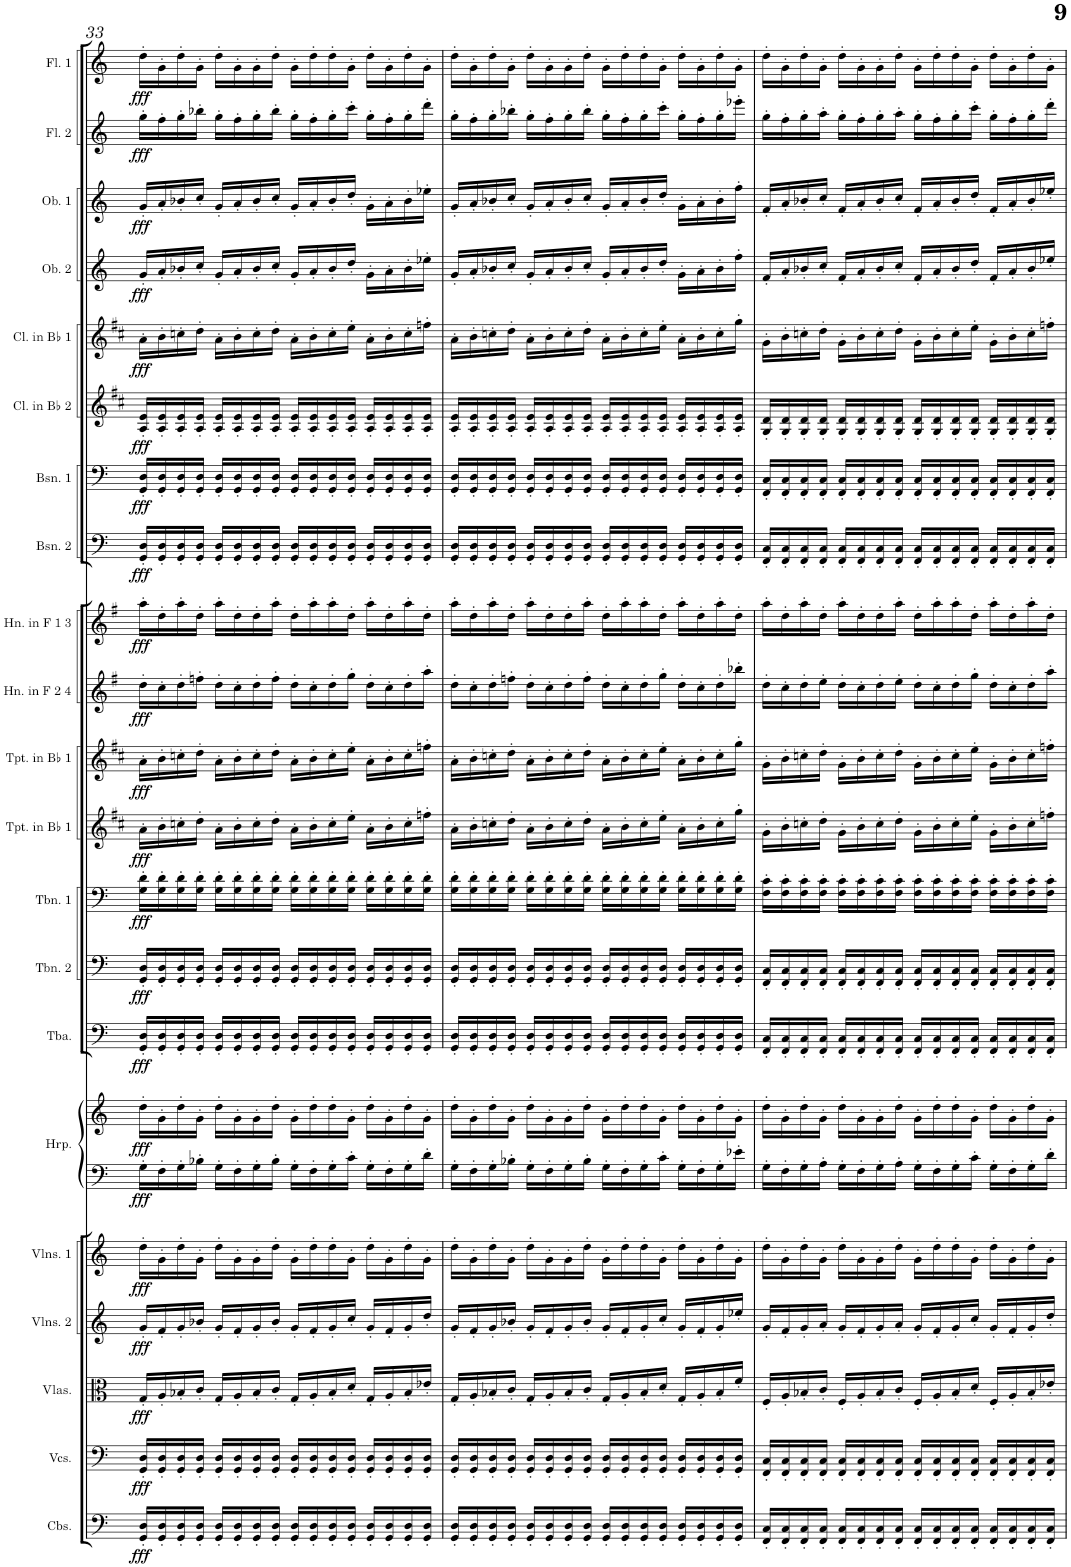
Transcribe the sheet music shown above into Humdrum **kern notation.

**kern	**dynam	**kern	**dynam	**kern	**dynam	**kern	**dynam	**kern	**dynam	**kern	**kern	**dynam	**kern	**dynam	**kern	**dynam	**kern	**dynam	**kern	**dynam	**kern	**dynam	**kern	**dynam	**kern	**dynam	**kern	**dynam	**kern	**dynam	**kern	**dynam	**kern	**dynam	**kern	**dynam	**kern	**dynam	**kern	**dynam	**kern	**dynam
*part21	*part21	*part20	*part20	*part19	*part19	*part18	*part18	*part17	*part17	*part16	*part16	*part16	*part15	*part15	*part14	*part14	*part13	*part13	*part12	*part12	*part11	*part11	*part10	*part10	*part9	*part9	*part8	*part8	*part7	*part7	*part6	*part6	*part5	*part5	*part4	*part4	*part3	*part3	*part2	*part2	*part1	*part1
*staff22	*staff22	*staff21	*staff21	*staff20	*staff20	*staff19	*staff19	*staff18	*staff18	*staff17	*staff16	*staff16/17	*staff15	*staff15	*staff14	*staff14	*staff13	*staff13	*staff12	*staff12	*staff11	*staff11	*staff10	*staff10	*staff9	*staff9	*staff8	*staff8	*staff7	*staff7	*staff6	*staff6	*staff5	*staff5	*staff4	*staff4	*staff3	*staff3	*staff2	*staff2	*staff1	*staff1
*I"Contrabasses	*	*I"Violoncellos	*	*I"Violas	*	*I"Violins 2	*	*I"Violins 1	*	*I"Harp	*	*	*I"Tuba	*	*I"Trombone 2	*	*I"Trombone 1	*	*I"Trumpet in Bb 1	*	*I"Trumpet in Bb 1	*	*I"Horn in F 2 &amp; 4	*	*I"Horn in F 1 &amp; 3	*	*I"Bassoon 2	*	*I"Bassoon 1	*	*I"Clarinet in Bb 2	*	*I"Clarinet in Bb 1	*	*I"Oboe 2	*	*I"Oboe 1	*	*I"Flute 2	*	*I"Flute 1	*
*I'Cbs.	*	*I'Vcs.	*	*I'Vlas.	*	*I'Vlns. 2	*	*I'Vlns. 1	*	*I'Hrp.	*	*	*I'Tba.	*	*I'Tbn. 2	*	*I'Tbn. 1	*	*I'Tpt. in Bb 1	*	*I'Tpt. in Bb 1	*	*I'Hn. in F 2 4	*	*I'Hn. in F 1 3	*	*I'Bsn. 2	*	*I'Bsn. 1	*	*I'Cl. in Bb 2	*	*I'Cl. in Bb 1	*	*I'Ob. 2	*	*I'Ob. 1	*	*I'Fl. 2	*	*I'Fl. 1	*
!!LO:PB:g=z
*clefF4	*	*clefF4	*	*clefC3	*	*clefG2	*	*clefG2	*	*clefF4	*clefG2	*	*clefF4	*	*clefF4	*	*clefF4	*	*clefG2	*	*clefG2	*	*clefG2	*	*clefG2	*	*clefF4	*	*clefF4	*	*clefG2	*	*clefG2	*	*clefG2	*	*clefG2	*	*clefG2	*	*clefG2	*
*Trd7c12	*	*	*	*	*	*	*	*	*	*	*	*	*	*	*	*	*	*	*Trd1c2	*	*Trd1c2	*	*Trd4c7	*	*Trd4c7	*	*	*	*	*	*Trd1c2	*	*Trd1c2	*	*	*	*	*	*	*	*	*
*k[]	*	*k[]	*	*k[]	*	*k[]	*	*k[]	*	*k[]	*k[]	*	*k[]	*	*k[]	*	*k[]	*	*k[f#c#]	*	*k[f#c#]	*	*k[f#]	*	*k[f#]	*	*k[]	*	*k[]	*	*k[f#c#]	*	*k[f#c#]	*	*k[]	*	*k[]	*	*k[]	*	*k[]	*
*M4/4	*	*M4/4	*	*M4/4	*	*M4/4	*	*M4/4	*	*M4/4	*M4/4	*	*M4/4	*	*M4/4	*	*M4/4	*	*M4/4	*	*M4/4	*	*M4/4	*	*M4/4	*	*M4/4	*	*M4/4	*	*M4/4	*	*M4/4	*	*M4/4	*	*M4/4	*	*M4/4	*	*M4/4	*
=33	=33	=33	=33	=33	=33	=33	=33	=33	=33	=33	=33	=33	=33	=33	=33	=33	=33	=33	=33	=33	=33	=33	=33	=33	=33	=33	=33	=33	=33	=33	=33	=33	=33	=33	=33	=33	=33	=33	=33	=33	=33	=33
!	!LO:DY:b	!	!LO:DY:b	!	!LO:DY:b	!	!LO:DY:b	!	!LO:DY:b	!	!	!LO:DY:b=2	!	!	!	!	!	!	!	!	!	!	!	!	!	!	!	!	!	!	!	!	!	!	!	!	!	!	!	!	!	!
!	!	!	!	!	!	!	!	!	!	!	!	!LO:DY:n=1:b	!	!LO:DY:b	!	!LO:DY:b	!	!LO:DY:b	!	!LO:DY:b	!	!LO:DY:b	!	!LO:DY:b	!	!LO:DY:b	!	!LO:DY:b	!	!LO:DY:b	!	!LO:DY:b	!	!LO:DY:b	!	!LO:DY:b	!	!LO:DY:b	!	!LO:DY:b	!	!LO:DY:b
16GG/' 16D/'LL	fff	16GG/' 16D/'LL	fff	16G'/LL	fff	16g'/LL	fff	16dd'\LL	fff	16G'\LL	16dd'\LL	fff fff	16GG/' 16D/'LL	fff	16GG/' 16D/'LL	fff	16G\' 16d\'LL	fff	16a'\LL	fff	16a'\LL	fff	16dd'\LL	fff	16aa'\LL	fff	16GG/' 16D/'LL	fff	16GG/' 16D/'LL	fff	16A/' 16e/'LL	fff	16a'\LL	fff	16g'/LL	fff	16g'/LL	fff	16gg'\LL	fff	16dd'\LL	fff
16GG/' 16D/'	.	16GG/' 16D/'	.	16A'/	.	16f'/	.	16g'\	.	16F'\	16g'\	.	16GG/' 16D/'	.	16GG/' 16D/'	.	16G\' 16d\'	.	16b'\	.	16b'\	.	16cc'\	.	16dd'\	.	16GG/' 16D/'	.	16GG/' 16D/'	.	16A/' 16e/'	.	16b'\	.	16a'/	.	16a'/	.	16ff'\	.	16g'\	.
16GG/' 16D/'	.	16GG/' 16D/'	.	16B-X'/	.	16g'/	.	16dd'\	.	16G'\	16dd'\	.	16GG/' 16D/'	.	16GG/' 16D/'	.	16G\' 16d\'	.	16ccn'\	.	16ccn'\	.	16dd'\	.	16aa'\	.	16GG/' 16D/'	.	16GG/' 16D/'	.	16A/' 16e/'	.	16ccn'\	.	16b-X'/	.	16b-X'/	.	16gg'\	.	16dd'\	.
16GG/' 16D/'JJ	.	16GG/' 16D/'JJ	.	16c'/JJ	.	16b-X'/JJ	.	16g'\JJ	.	16B-X'\JJ	16g'\JJ	.	16GG/' 16D/'JJ	.	16GG/' 16D/'JJ	.	16G\' 16d\'JJ	.	16dd'\JJ	.	16dd'\JJ	.	16ffn'\JJ	.	16dd'\JJ	.	16GG/' 16D/'JJ	.	16GG/' 16D/'JJ	.	16A/' 16e/'JJ	.	16dd'\JJ	.	16cc'/JJ	.	16cc'/JJ	.	16bb-X'\JJ	.	16g'\JJ	.
16GG/' 16D/'LL	.	16GG/' 16D/'LL	.	16G'/LL	.	16g'/LL	.	16dd'\LL	.	16G'\LL	16dd'\LL	.	16GG/' 16D/'LL	.	16GG/' 16D/'LL	.	16G\' 16d\'LL	.	16a'\LL	.	16a'\LL	.	16dd'\LL	.	16aa'\LL	.	16GG/' 16D/'LL	.	16GG/' 16D/'LL	.	16A/' 16e/'LL	.	16a'\LL	.	16g'/LL	.	16g'/LL	.	16gg'\LL	.	16dd'\LL	.
16GG/' 16D/'	.	16GG/' 16D/'	.	16A'/	.	16f'/	.	16g'\	.	16F'\	16g'\	.	16GG/' 16D/'	.	16GG/' 16D/'	.	16G\' 16d\'	.	16b'\	.	16b'\	.	16cc'\	.	16dd'\	.	16GG/' 16D/'	.	16GG/' 16D/'	.	16A/' 16e/'	.	16b'\	.	16a'/	.	16a'/	.	16ff'\	.	16g'\	.
16GG/' 16D/'	.	16GG/' 16D/'	.	16B-'/	.	16g'/	.	16g'\	.	16G'\	16g'\	.	16GG/' 16D/'	.	16GG/' 16D/'	.	16G\' 16d\'	.	16cc'\	.	16cc'\	.	16dd'\	.	16dd'\	.	16GG/' 16D/'	.	16GG/' 16D/'	.	16A/' 16e/'	.	16cc'\	.	16b-'/	.	16b-'/	.	16gg'\	.	16g'\	.
16GG/' 16D/'JJ	.	16GG/' 16D/'JJ	.	16c'/JJ	.	16b-'/JJ	.	16dd'\JJ	.	16B-'\JJ	16dd'\JJ	.	16GG/' 16D/'JJ	.	16GG/' 16D/'JJ	.	16G\' 16d\'JJ	.	16dd'\JJ	.	16dd'\JJ	.	16ff'\JJ	.	16aa'\JJ	.	16GG/' 16D/'JJ	.	16GG/' 16D/'JJ	.	16A/' 16e/'JJ	.	16dd'\JJ	.	16cc'/JJ	.	16cc'/JJ	.	16bb-'\JJ	.	16dd'\JJ	.
16GG/' 16D/'LL	.	16GG/' 16D/'LL	.	16G'/LL	.	16g'/LL	.	16g'\LL	.	16G'\LL	16g'\LL	.	16GG/' 16D/'LL	.	16GG/' 16D/'LL	.	16G\' 16d\'LL	.	16a'\LL	.	16a'\LL	.	16dd'\LL	.	16dd'\LL	.	16GG/' 16D/'LL	.	16GG/' 16D/'LL	.	16A/' 16e/'LL	.	16a'\LL	.	16g'/LL	.	16g'/LL	.	16gg'\LL	.	16g'\LL	.
16GG/' 16D/'	.	16GG/' 16D/'	.	16A'/	.	16f'/	.	16dd'\	.	16F'\	16dd'\	.	16GG/' 16D/'	.	16GG/' 16D/'	.	16G\' 16d\'	.	16b'\	.	16b'\	.	16cc'\	.	16aa'\	.	16GG/' 16D/'	.	16GG/' 16D/'	.	16A/' 16e/'	.	16b'\	.	16a'/	.	16a'/	.	16ff'\	.	16dd'\	.
16GG/' 16D/'	.	16GG/' 16D/'	.	16B-'/	.	16g'/	.	16dd'\	.	16G'\	16dd'\	.	16GG/' 16D/'	.	16GG/' 16D/'	.	16G\' 16d\'	.	16cc'\	.	16cc'\	.	16dd'\	.	16aa'\	.	16GG/' 16D/'	.	16GG/' 16D/'	.	16A/' 16e/'	.	16cc'\	.	16b-'/	.	16b-'/	.	16gg'\	.	16dd'\	.
16GG/' 16D/'JJ	.	16GG/' 16D/'JJ	.	16d'/JJ	.	16cc'/JJ	.	16g'\JJ	.	16c'\JJ	16g'\JJ	.	16GG/' 16D/'JJ	.	16GG/' 16D/'JJ	.	16G\' 16d\'JJ	.	16ee'\JJ	.	16ee'\JJ	.	16gg'\JJ	.	16dd'\JJ	.	16GG/' 16D/'JJ	.	16GG/' 16D/'JJ	.	16A/' 16e/'JJ	.	16ee'\JJ	.	16dd'/JJ	.	16dd'/JJ	.	16ccc'\JJ	.	16g'\JJ	.
16GG/' 16D/'LL	.	16GG/' 16D/'LL	.	16G'/LL	.	16g'/LL	.	16dd'\LL	.	16G'\LL	16dd'\LL	.	16GG/' 16D/'LL	.	16GG/' 16D/'LL	.	16G\' 16d\'LL	.	16a'\LL	.	16a'\LL	.	16dd'\LL	.	16aa'\LL	.	16GG/' 16D/'LL	.	16GG/' 16D/'LL	.	16A/' 16e/'LL	.	16a'\LL	.	16g'\LL	.	16g'\LL	.	16gg'\LL	.	16dd'\LL	.
16GG/' 16D/'	.	16GG/' 16D/'	.	16A'/	.	16f'/	.	16g'\	.	16F'\	16g'\	.	16GG/' 16D/'	.	16GG/' 16D/'	.	16G\' 16d\'	.	16b'\	.	16b'\	.	16cc'\	.	16dd'\	.	16GG/' 16D/'	.	16GG/' 16D/'	.	16A/' 16e/'	.	16b'\	.	16a'\	.	16a'\	.	16ff'\	.	16g'\	.
16GG/' 16D/'	.	16GG/' 16D/'	.	16B-'/	.	16g'/	.	16dd'\	.	16G'\	16dd'\	.	16GG/' 16D/'	.	16GG/' 16D/'	.	16G\' 16d\'	.	16cc'\	.	16cc'\	.	16dd'\	.	16aa'\	.	16GG/' 16D/'	.	16GG/' 16D/'	.	16A/' 16e/'	.	16cc'\	.	16b-'\	.	16b-'\	.	16gg'\	.	16dd'\	.
16GG/' 16D/'JJ	.	16GG/' 16D/'JJ	.	16e-X'/JJ	.	16dd'/JJ	.	16g'\JJ	.	16d'\JJ	16g'\JJ	.	16GG/' 16D/'JJ	.	16GG/' 16D/'JJ	.	16G\' 16d\'JJ	.	16ffn'\JJ	.	16ffn'\JJ	.	16aa'\JJ	.	16dd'\JJ	.	16GG/' 16D/'JJ	.	16GG/' 16D/'JJ	.	16A/' 16e/'JJ	.	16ffn'\JJ	.	16ee-X'\JJ	.	16ee-X'\JJ	.	16ddd'\JJ	.	16g'\JJ	.
=34	=34	=34	=34	=34	=34	=34	=34	=34	=34	=34	=34	=34	=34	=34	=34	=34	=34	=34	=34	=34	=34	=34	=34	=34	=34	=34	=34	=34	=34	=34	=34	=34	=34	=34	=34	=34	=34	=34	=34	=34	=34	=34
16GG/' 16D/'LL	.	16GG/' 16D/'LL	.	16G'/LL	.	16g'/LL	.	16dd'\LL	.	16G'\LL	16dd'\LL	.	16GG/' 16D/'LL	.	16GG/' 16D/'LL	.	16G\' 16d\'LL	.	16a'\LL	.	16a'\LL	.	16dd'\LL	.	16aa'\LL	.	16GG/' 16D/'LL	.	16GG/' 16D/'LL	.	16A/' 16e/'LL	.	16a'\LL	.	16g'/LL	.	16g'/LL	.	16gg'\LL	.	16dd'\LL	.
16GG/' 16D/'	.	16GG/' 16D/'	.	16A'/	.	16f'/	.	16g'\	.	16F'\	16g'\	.	16GG/' 16D/'	.	16GG/' 16D/'	.	16G\' 16d\'	.	16b'\	.	16b'\	.	16cc'\	.	16dd'\	.	16GG/' 16D/'	.	16GG/' 16D/'	.	16A/' 16e/'	.	16b'\	.	16a'/	.	16a'/	.	16ff'\	.	16g'\	.
16GG/' 16D/'	.	16GG/' 16D/'	.	16B-X'/	.	16g'/	.	16dd'\	.	16G'\	16dd'\	.	16GG/' 16D/'	.	16GG/' 16D/'	.	16G\' 16d\'	.	16ccn'\	.	16ccn'\	.	16dd'\	.	16aa'\	.	16GG/' 16D/'	.	16GG/' 16D/'	.	16A/' 16e/'	.	16ccn'\	.	16b-X'/	.	16b-X'/	.	16gg'\	.	16dd'\	.
16GG/' 16D/'JJ	.	16GG/' 16D/'JJ	.	16c'/JJ	.	16b-X'/JJ	.	16g'\JJ	.	16B-X'\JJ	16g'\JJ	.	16GG/' 16D/'JJ	.	16GG/' 16D/'JJ	.	16G\' 16d\'JJ	.	16dd'\JJ	.	16dd'\JJ	.	16ffn'\JJ	.	16dd'\JJ	.	16GG/' 16D/'JJ	.	16GG/' 16D/'JJ	.	16A/' 16e/'JJ	.	16dd'\JJ	.	16cc'/JJ	.	16cc'/JJ	.	16bb-X'\JJ	.	16g'\JJ	.
16GG/' 16D/'LL	.	16GG/' 16D/'LL	.	16G'/LL	.	16g'/LL	.	16dd'\LL	.	16G'\LL	16dd'\LL	.	16GG/' 16D/'LL	.	16GG/' 16D/'LL	.	16G\' 16d\'LL	.	16a'\LL	.	16a'\LL	.	16dd'\LL	.	16aa'\LL	.	16GG/' 16D/'LL	.	16GG/' 16D/'LL	.	16A/' 16e/'LL	.	16a'\LL	.	16g'/LL	.	16g'/LL	.	16gg'\LL	.	16dd'\LL	.
16GG/' 16D/'	.	16GG/' 16D/'	.	16A'/	.	16f'/	.	16g'\	.	16F'\	16g'\	.	16GG/' 16D/'	.	16GG/' 16D/'	.	16G\' 16d\'	.	16b'\	.	16b'\	.	16cc'\	.	16dd'\	.	16GG/' 16D/'	.	16GG/' 16D/'	.	16A/' 16e/'	.	16b'\	.	16a'/	.	16a'/	.	16ff'\	.	16g'\	.
16GG/' 16D/'	.	16GG/' 16D/'	.	16B-'/	.	16g'/	.	16g'\	.	16G'\	16g'\	.	16GG/' 16D/'	.	16GG/' 16D/'	.	16G\' 16d\'	.	16cc'\	.	16cc'\	.	16dd'\	.	16dd'\	.	16GG/' 16D/'	.	16GG/' 16D/'	.	16A/' 16e/'	.	16cc'\	.	16b-'/	.	16b-'/	.	16gg'\	.	16g'\	.
16GG/' 16D/'JJ	.	16GG/' 16D/'JJ	.	16c'/JJ	.	16b-'/JJ	.	16dd'\JJ	.	16B-'\JJ	16dd'\JJ	.	16GG/' 16D/'JJ	.	16GG/' 16D/'JJ	.	16G\' 16d\'JJ	.	16dd'\JJ	.	16dd'\JJ	.	16ff'\JJ	.	16aa'\JJ	.	16GG/' 16D/'JJ	.	16GG/' 16D/'JJ	.	16A/' 16e/'JJ	.	16dd'\JJ	.	16cc'/JJ	.	16cc'/JJ	.	16bb-'\JJ	.	16dd'\JJ	.
16GG/' 16D/'LL	.	16GG/' 16D/'LL	.	16G'/LL	.	16g'/LL	.	16g'\LL	.	16G'\LL	16g'\LL	.	16GG/' 16D/'LL	.	16GG/' 16D/'LL	.	16G\' 16d\'LL	.	16a'\LL	.	16a'\LL	.	16dd'\LL	.	16dd'\LL	.	16GG/' 16D/'LL	.	16GG/' 16D/'LL	.	16A/' 16e/'LL	.	16a'\LL	.	16g'/LL	.	16g'/LL	.	16gg'\LL	.	16g'\LL	.
16GG/' 16D/'	.	16GG/' 16D/'	.	16A'/	.	16f'/	.	16dd'\	.	16F'\	16dd'\	.	16GG/' 16D/'	.	16GG/' 16D/'	.	16G\' 16d\'	.	16b'\	.	16b'\	.	16cc'\	.	16aa'\	.	16GG/' 16D/'	.	16GG/' 16D/'	.	16A/' 16e/'	.	16b'\	.	16a'/	.	16a'/	.	16ff'\	.	16dd'\	.
16GG/' 16D/'	.	16GG/' 16D/'	.	16B-'/	.	16g'/	.	16dd'\	.	16G'\	16dd'\	.	16GG/' 16D/'	.	16GG/' 16D/'	.	16G\' 16d\'	.	16cc'\	.	16cc'\	.	16dd'\	.	16aa'\	.	16GG/' 16D/'	.	16GG/' 16D/'	.	16A/' 16e/'	.	16cc'\	.	16b-'/	.	16b-'/	.	16gg'\	.	16dd'\	.
16GG/' 16D/'JJ	.	16GG/' 16D/'JJ	.	16d'/JJ	.	16cc'/JJ	.	16g'\JJ	.	16c'\JJ	16g'\JJ	.	16GG/' 16D/'JJ	.	16GG/' 16D/'JJ	.	16G\' 16d\'JJ	.	16ee'\JJ	.	16ee'\JJ	.	16gg'\JJ	.	16dd'\JJ	.	16GG/' 16D/'JJ	.	16GG/' 16D/'JJ	.	16A/' 16e/'JJ	.	16ee'\JJ	.	16dd'/JJ	.	16dd'/JJ	.	16ccc'\JJ	.	16g'\JJ	.
16GG/' 16D/'LL	.	16GG/' 16D/'LL	.	16G'/LL	.	16g'/LL	.	16dd'\LL	.	16G'\LL	16dd'\LL	.	16GG/' 16D/'LL	.	16GG/' 16D/'LL	.	16G\' 16d\'LL	.	16a'\LL	.	16a'\LL	.	16dd'\LL	.	16aa'\LL	.	16GG/' 16D/'LL	.	16GG/' 16D/'LL	.	16A/' 16e/'LL	.	16a'\LL	.	16g'\LL	.	16g'\LL	.	16gg'\LL	.	16dd'\LL	.
16GG/' 16D/'	.	16GG/' 16D/'	.	16A'/	.	16f'/	.	16g'\	.	16F'\	16g'\	.	16GG/' 16D/'	.	16GG/' 16D/'	.	16G\' 16d\'	.	16b'\	.	16b'\	.	16cc'\	.	16dd'\	.	16GG/' 16D/'	.	16GG/' 16D/'	.	16A/' 16e/'	.	16b'\	.	16a'\	.	16a'\	.	16ff'\	.	16g'\	.
16GG/' 16D/'	.	16GG/' 16D/'	.	16B-'/	.	16g'/	.	16dd'\	.	16G'\	16dd'\	.	16GG/' 16D/'	.	16GG/' 16D/'	.	16G\' 16d\'	.	16cc'\	.	16cc'\	.	16dd'\	.	16aa'\	.	16GG/' 16D/'	.	16GG/' 16D/'	.	16A/' 16e/'	.	16cc'\	.	16b-'\	.	16b-'\	.	16gg'\	.	16dd'\	.
16GG/' 16D/'JJ	.	16GG/' 16D/'JJ	.	16f'/JJ	.	16ee-X'/JJ	.	16g'\JJ	.	16e-X'\JJ	16g'\JJ	.	16GG/' 16D/'JJ	.	16GG/' 16D/'JJ	.	16G\' 16d\'JJ	.	16gg'\JJ	.	16gg'\JJ	.	16bb-X'\JJ	.	16dd'\JJ	.	16GG/' 16D/'JJ	.	16GG/' 16D/'JJ	.	16A/' 16e/'JJ	.	16gg'\JJ	.	16ff'\JJ	.	16ff'\JJ	.	16eee-X'\JJ	.	16g'\JJ	.
=35	=35	=35	=35	=35	=35	=35	=35	=35	=35	=35	=35	=35	=35	=35	=35	=35	=35	=35	=35	=35	=35	=35	=35	=35	=35	=35	=35	=35	=35	=35	=35	=35	=35	=35	=35	=35	=35	=35	=35	=35	=35	=35
16FF/' 16C/'LL	.	16FF/' 16C/'LL	.	16F'/LL	.	16g'/LL	.	16dd'\LL	.	16G'\LL	16dd'\LL	.	16FF/' 16C/'LL	.	16FF/' 16C/'LL	.	16F\' 16c\'LL	.	16g'\LL	.	16g'\LL	.	16dd'\LL	.	16aa'\LL	.	16FF/' 16C/'LL	.	16FF/' 16C/'LL	.	16G/' 16d/'LL	.	16g'\LL	.	16f'/LL	.	16f'/LL	.	16gg'\LL	.	16dd'\LL	.
16FF/' 16C/'	.	16FF/' 16C/'	.	16A'/	.	16f'/	.	16g'\	.	16F'\	16g'\	.	16FF/' 16C/'	.	16FF/' 16C/'	.	16F\' 16c\'	.	16b'\	.	16b'\	.	16cc'\	.	16dd'\	.	16FF/' 16C/'	.	16FF/' 16C/'	.	16G/' 16d/'	.	16b'\	.	16a'/	.	16a'/	.	16ff'\	.	16g'\	.
16FF/' 16C/'	.	16FF/' 16C/'	.	16B-X'/	.	16g'/	.	16dd'\	.	16G'\	16dd'\	.	16FF/' 16C/'	.	16FF/' 16C/'	.	16F\' 16c\'	.	16ccn'\	.	16ccn'\	.	16dd'\	.	16aa'\	.	16FF/' 16C/'	.	16FF/' 16C/'	.	16G/' 16d/'	.	16ccn'\	.	16b-X'/	.	16b-X'/	.	16gg'\	.	16dd'\	.
16FF/' 16C/'JJ	.	16FF/' 16C/'JJ	.	16c'/JJ	.	16a'/JJ	.	16g'\JJ	.	16A'\JJ	16g'\JJ	.	16FF/' 16C/'JJ	.	16FF/' 16C/'JJ	.	16F\' 16c\'JJ	.	16dd'\JJ	.	16dd'\JJ	.	16ee'\JJ	.	16dd'\JJ	.	16FF/' 16C/'JJ	.	16FF/' 16C/'JJ	.	16G/' 16d/'JJ	.	16dd'\JJ	.	16cc'/JJ	.	16cc'/JJ	.	16aa'\JJ	.	16g'\JJ	.
16FF/' 16C/'LL	.	16FF/' 16C/'LL	.	16F'/LL	.	16g'/LL	.	16dd'\LL	.	16G'\LL	16dd'\LL	.	16FF/' 16C/'LL	.	16FF/' 16C/'LL	.	16F\' 16c\'LL	.	16g'\LL	.	16g'\LL	.	16dd'\LL	.	16aa'\LL	.	16FF/' 16C/'LL	.	16FF/' 16C/'LL	.	16G/' 16d/'LL	.	16g'\LL	.	16f'/LL	.	16f'/LL	.	16gg'\LL	.	16dd'\LL	.
16FF/' 16C/'	.	16FF/' 16C/'	.	16A'/	.	16f'/	.	16g'\	.	16F'\	16g'\	.	16FF/' 16C/'	.	16FF/' 16C/'	.	16F\' 16c\'	.	16b'\	.	16b'\	.	16cc'\	.	16dd'\	.	16FF/' 16C/'	.	16FF/' 16C/'	.	16G/' 16d/'	.	16b'\	.	16a'/	.	16a'/	.	16ff'\	.	16g'\	.
16FF/' 16C/'	.	16FF/' 16C/'	.	16B-'/	.	16g'/	.	16g'\	.	16G'\	16g'\	.	16FF/' 16C/'	.	16FF/' 16C/'	.	16F\' 16c\'	.	16cc'\	.	16cc'\	.	16dd'\	.	16dd'\	.	16FF/' 16C/'	.	16FF/' 16C/'	.	16G/' 16d/'	.	16cc'\	.	16b-'/	.	16b-'/	.	16gg'\	.	16g'\	.
16FF/' 16C/'JJ	.	16FF/' 16C/'JJ	.	16c'/JJ	.	16a'/JJ	.	16dd'\JJ	.	16A'\JJ	16dd'\JJ	.	16FF/' 16C/'JJ	.	16FF/' 16C/'JJ	.	16F\' 16c\'JJ	.	16dd'\JJ	.	16dd'\JJ	.	16ee'\JJ	.	16aa'\JJ	.	16FF/' 16C/'JJ	.	16FF/' 16C/'JJ	.	16G/' 16d/'JJ	.	16dd'\JJ	.	16cc'/JJ	.	16cc'/JJ	.	16aa'\JJ	.	16dd'\JJ	.
16FF/' 16C/'LL	.	16FF/' 16C/'LL	.	16F'/LL	.	16g'/LL	.	16g'\LL	.	16G'\LL	16g'\LL	.	16FF/' 16C/'LL	.	16FF/' 16C/'LL	.	16F\' 16c\'LL	.	16g'\LL	.	16g'\LL	.	16dd'\LL	.	16dd'\LL	.	16FF/' 16C/'LL	.	16FF/' 16C/'LL	.	16G/' 16d/'LL	.	16g'\LL	.	16f'/LL	.	16f'/LL	.	16gg'\LL	.	16g'\LL	.
16FF/' 16C/'	.	16FF/' 16C/'	.	16A'/	.	16f'/	.	16dd'\	.	16F'\	16dd'\	.	16FF/' 16C/'	.	16FF/' 16C/'	.	16F\' 16c\'	.	16b'\	.	16b'\	.	16cc'\	.	16aa'\	.	16FF/' 16C/'	.	16FF/' 16C/'	.	16G/' 16d/'	.	16b'\	.	16a'/	.	16a'/	.	16ff'\	.	16dd'\	.
16FF/' 16C/'	.	16FF/' 16C/'	.	16B-'/	.	16g'/	.	16dd'\	.	16G'\	16dd'\	.	16FF/' 16C/'	.	16FF/' 16C/'	.	16F\' 16c\'	.	16cc'\	.	16cc'\	.	16dd'\	.	16aa'\	.	16FF/' 16C/'	.	16FF/' 16C/'	.	16G/' 16d/'	.	16cc'\	.	16b-'/	.	16b-'/	.	16gg'\	.	16dd'\	.
16FF/' 16C/'JJ	.	16FF/' 16C/'JJ	.	16d'/JJ	.	16cc'/JJ	.	16g'\JJ	.	16c'\JJ	16g'\JJ	.	16FF/' 16C/'JJ	.	16FF/' 16C/'JJ	.	16F\' 16c\'JJ	.	16ee'\JJ	.	16ee'\JJ	.	16gg'\JJ	.	16dd'\JJ	.	16FF/' 16C/'JJ	.	16FF/' 16C/'JJ	.	16G/' 16d/'JJ	.	16ee'\JJ	.	16dd'/JJ	.	16dd'/JJ	.	16ccc'\JJ	.	16g'\JJ	.
16FF/' 16C/'LL	.	16FF/' 16C/'LL	.	16F'/LL	.	16g'/LL	.	16dd'\LL	.	16G'\LL	16dd'\LL	.	16FF/' 16C/'LL	.	16FF/' 16C/'LL	.	16F\' 16c\'LL	.	16g'\LL	.	16g'\LL	.	16dd'\LL	.	16aa'\LL	.	16FF/' 16C/'LL	.	16FF/' 16C/'LL	.	16G/' 16d/'LL	.	16g'\LL	.	16f'/LL	.	16f'/LL	.	16gg'\LL	.	16dd'\LL	.
16FF/' 16C/'	.	16FF/' 16C/'	.	16A'/	.	16f'/	.	16g'\	.	16F'\	16g'\	.	16FF/' 16C/'	.	16FF/' 16C/'	.	16F\' 16c\'	.	16b'\	.	16b'\	.	16cc'\	.	16dd'\	.	16FF/' 16C/'	.	16FF/' 16C/'	.	16G/' 16d/'	.	16b'\	.	16a'/	.	16a'/	.	16ff'\	.	16g'\	.
16FF/' 16C/'	.	16FF/' 16C/'	.	16B-'/	.	16g'/	.	16dd'\	.	16G'\	16dd'\	.	16FF/' 16C/'	.	16FF/' 16C/'	.	16F\' 16c\'	.	16cc'\	.	16cc'\	.	16dd'\	.	16aa'\	.	16FF/' 16C/'	.	16FF/' 16C/'	.	16G/' 16d/'	.	16cc'\	.	16b-'/	.	16b-'/	.	16gg'\	.	16dd'\	.
16FF/' 16C/'JJ	.	16FF/' 16C/'JJ	.	16e-X'/JJ	.	16dd'/JJ	.	16g'\JJ	.	16d'\JJ	16g'\JJ	.	16FF/' 16C/'JJ	.	16FF/' 16C/'JJ	.	16F\' 16c\'JJ	.	16ffn'\JJ	.	16ffn'\JJ	.	16aa'\JJ	.	16dd'\JJ	.	16FF/' 16C/'JJ	.	16FF/' 16C/'JJ	.	16G/' 16d/'JJ	.	16ffn'\JJ	.	16ee-X'/JJ	.	16ee-X'/JJ	.	16ddd'\JJ	.	16g'\JJ	.
=	=	=	=	=	=	=	=	=	=	=	=	=	=	=	=	=	=	=	=	=	=	=	=	=	=	=	=	=	=	=	=	=	=	=	=	=	=	=	=	=	=	=
*-	*-	*-	*-	*-	*-	*-	*-	*-	*-	*-	*-	*-	*-	*-	*-	*-	*-	*-	*-	*-	*-	*-	*-	*-	*-	*-	*-	*-	*-	*-	*-	*-	*-	*-	*-	*-	*-	*-	*-	*-	*-	*-
